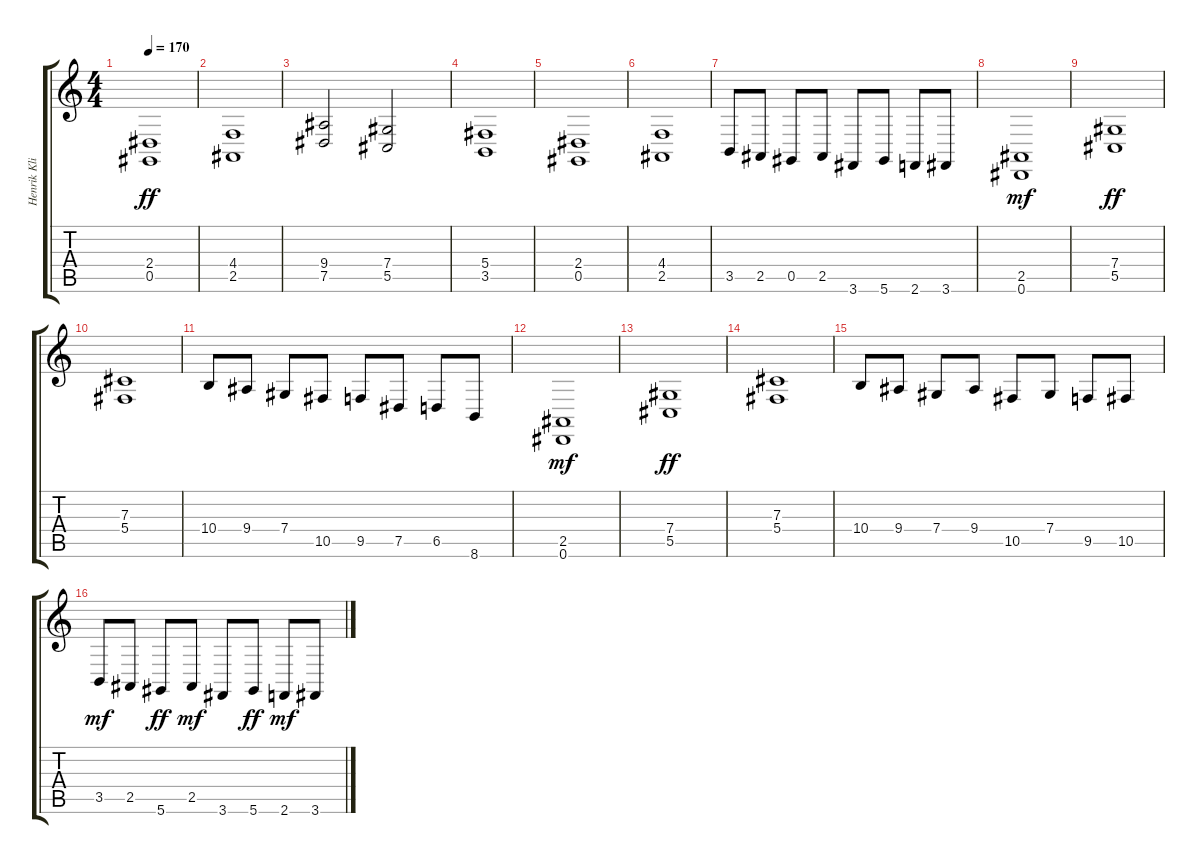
\track ("Henrik Klingenberg" "Henrik Kli") {instrument harpsichord}
\staff {score tabs}
\tuning (Eb4 Bb3 Gb3 Db3 Ab2 Eb2) {hide}
\ts (4 4)
\tempo 170
\clef g2
\ks c
(2.4 0.5).1{dy ff} |
(4.4 2.5).1 |
(9.4 7.5).2 (7.4 5.5).2 |
(5.4 3.5).1 |
(2.4 0.5).1 |
(4.4 2.5).1 |
3.5.8 2.5.8 0.5.8 2.5.8 3.6.8 5.6.8 2.6.8 3.6.8 |
(2.5 0.6).1{dy mf} |
(7.4 5.5).1{dy ff} |
(7.3 5.4).1 |
10.4.8 9.4.8 7.4.8 10.5.8 9.5.8 7.5.8 6.5.8 8.6.8 |
(2.5 0.6).1{dy mf} |
(7.4 5.5).1{dy ff} |
(7.3 5.4).1 |
10.4.8 9.4.8 7.4.8 9.4.8 10.5.8 7.4.8 9.5.8 10.5.8 |
3.5.8{dy mf} 2.5.8 5.6.8{dy ff} 2.5.8{dy mf} 3.6.8 5.6.8{dy ff} 2.6.8{dy mf} 3.6.8
